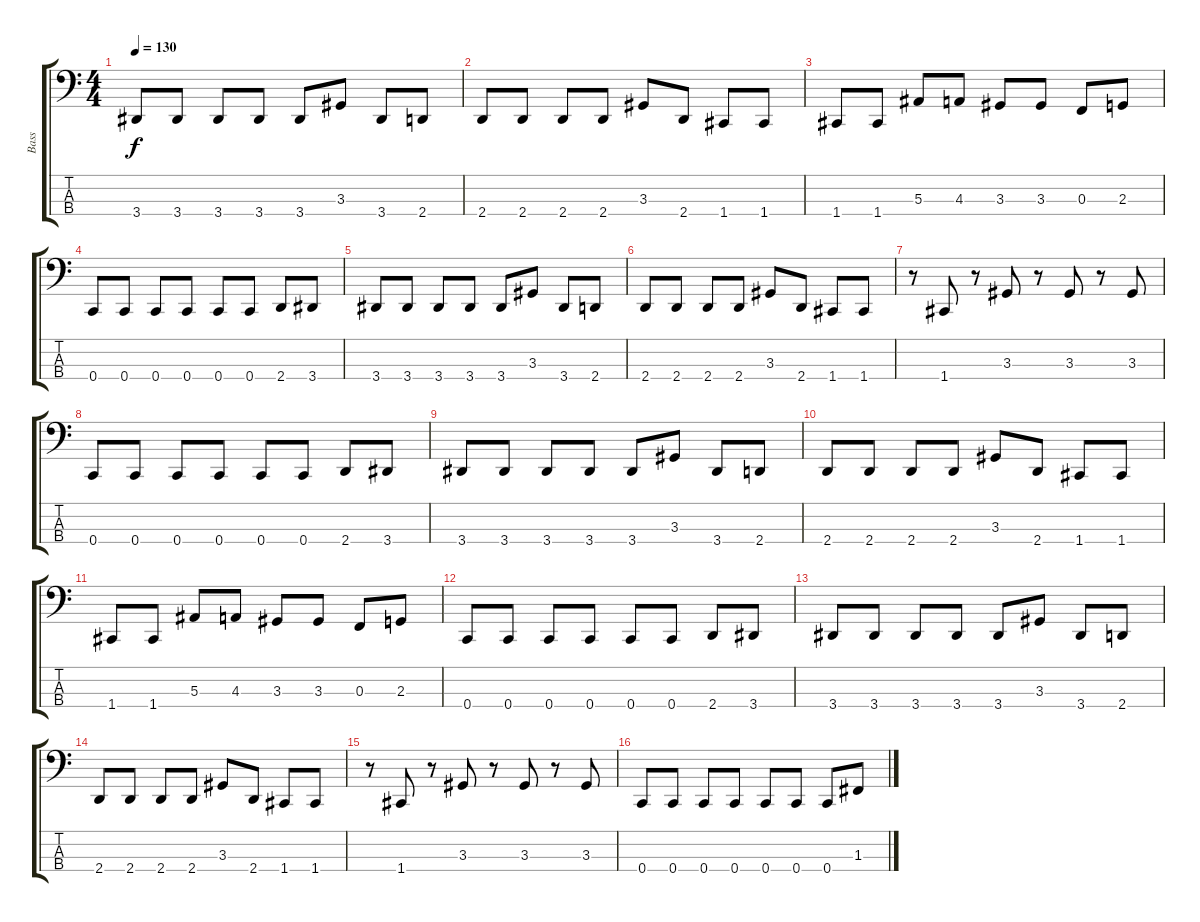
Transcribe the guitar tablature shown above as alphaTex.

\track ("Bass" "Bass") {instrument electricbassfinger}
\staff {score tabs}
\tuning (Eb2 Bb1 F1 C1) {hide}
\ts (4 4)
\tempo 130
\clef f4
\ks c
3.4.8{dy f} 3.4.8 3.4.8 3.4.8 3.4.8 3.3.8 3.4.8 2.4.8 |
2.4.8 2.4.8 2.4.8 2.4.8 3.3.8 2.4.8 1.4.8 1.4.8 |
1.4.8 1.4.8 5.3.8 4.3.8 3.3.8 3.3.8 0.3.8 2.3.8 |
0.4.8 0.4.8 0.4.8 0.4.8 0.4.8 0.4.8 2.4.8 3.4.8 |
3.4.8 3.4.8 3.4.8 3.4.8 3.4.8 3.3.8 3.4.8 2.4.8 |
2.4.8 2.4.8 2.4.8 2.4.8 3.3.8 2.4.8 1.4.8 1.4.8 |
r.8 1.4.8 r.8 3.3.8 r.8 3.3.8 r.8 3.3.8 |
0.4.8 0.4.8 0.4.8 0.4.8 0.4.8 0.4.8 2.4.8 3.4.8 |
3.4.8 3.4.8 3.4.8 3.4.8 3.4.8 3.3.8 3.4.8 2.4.8 |
2.4.8 2.4.8 2.4.8 2.4.8 3.3.8 2.4.8 1.4.8 1.4.8 |
1.4.8 1.4.8 5.3.8 4.3.8 3.3.8 3.3.8 0.3.8 2.3.8 |
0.4.8 0.4.8 0.4.8 0.4.8 0.4.8 0.4.8 2.4.8 3.4.8 |
3.4.8 3.4.8 3.4.8 3.4.8 3.4.8 3.3.8 3.4.8 2.4.8 |
2.4.8 2.4.8 2.4.8 2.4.8 3.3.8 2.4.8 1.4.8 1.4.8 |
r.8 1.4.8 r.8 3.3.8 r.8 3.3.8 r.8 3.3.8 |
0.4.8 0.4.8 0.4.8 0.4.8 0.4.8 0.4.8 0.4.8 1.3.8
